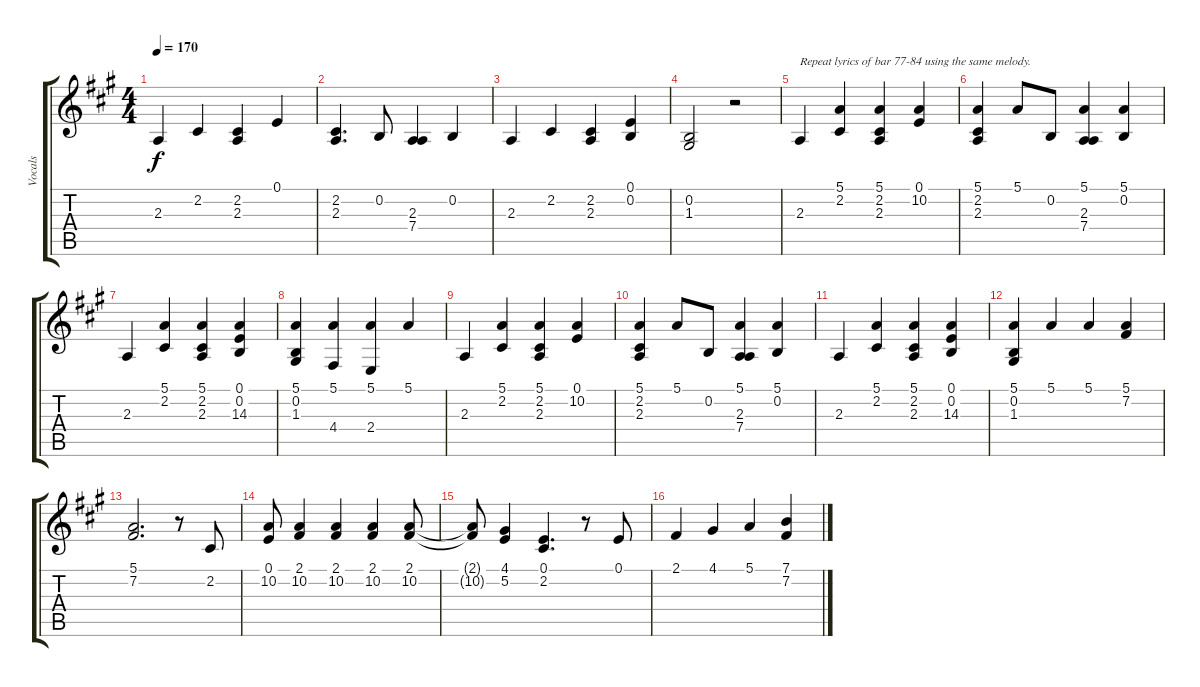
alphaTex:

\track ("Vocals" "Vocals") {instrument flute}
\staff {score tabs}
\tuning (E4 B3 G3 D3 A2 E2) {hide}
\ts (4 4)
\tempo 170
\clef g2
\ks a
2.3.4{dy f} 2.2.4 (2.2 2.3).4 0.1.4 |
(2.2 2.3).4{d} 0.2.8 (2.3 7.4).4 0.2.4 |
2.3.4 2.2.4 (2.2 2.3).4 (0.1 0.2).4 |
(0.2 1.3).2 r.2 |
2.3.4{txt "Repeat lyrics of bar 77-84 using the same melody."} (5.1 2.2).4 (5.1 2.2 2.3).4 (0.1 10.2).4 |
(5.1 2.2 2.3).4 5.1.8 0.2.8 (5.1 2.3 7.4).4 (5.1 0.2).4 |
2.3.4 (5.1 2.2).4 (5.1 2.2 2.3).4 (0.1 0.2 14.3).4 |
(5.1 0.2 1.3).4 (5.1 4.4).4 (5.1 2.4).4 5.1.4 |
2.3.4 (5.1 2.2).4 (5.1 2.2 2.3).4 (0.1 10.2).4 |
(5.1 2.2 2.3).4 5.1.8 0.2.8 (5.1 2.3 7.4).4 (5.1 0.2).4 |
2.3.4 (5.1 2.2).4 (5.1 2.2 2.3).4 (0.1 0.2 14.3).4 |
(5.1 0.2 1.3).4 5.1.4 5.1.4 (5.1 7.2).4 |
(5.1 7.2).2{d} r.8 2.2.8 |
(0.1 10.2).8 (2.1 10.2).4 (2.1 10.2).4 (2.1 10.2).4 (2.1 10.2).8 |
(2.1{t} 10.2{t}).8 (4.1 5.2).4 (0.1 2.2).4{d} r.8 0.1.8 |
2.1.4 4.1.4 5.1.4 (7.1 7.2).4
